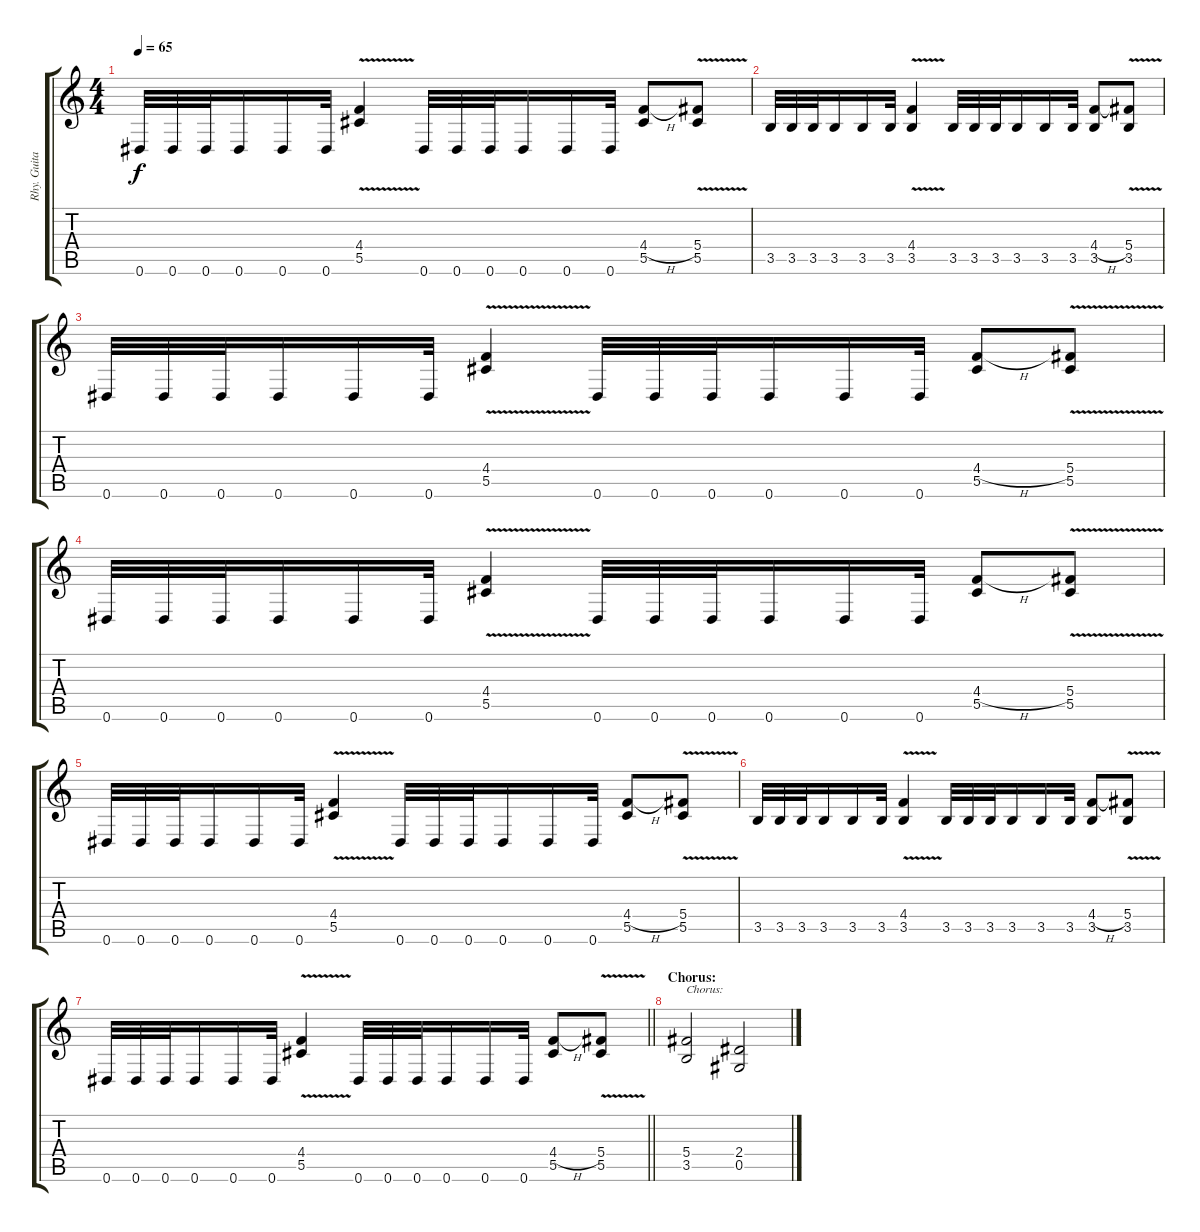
\track ("Rhy. Guitar 2" "Rhy. Guita") {instrument distortionguitar}
\staff {score tabs}
\tuning (Eb4 Bb3 Gb3 Db3 Ab2 Eb2) {hide}
\ts (4 4)
\tempo 65
\clef g2
\ks c
0.6.32{dy f} 0.6.32 0.6.32 0.6.16 0.6.16 0.6.32 (4.4{v} 5.5).4 0.6.32 0.6.32 0.6.32 0.6.16 0.6.16 0.6.32 (4.4{h} 5.5).8 (5.4{v} 5.5).8 |
3.5.32 3.5.32 3.5.32 3.5.16 3.5.16 3.5.32 (4.4{v} 3.5).4 3.5.32 3.5.32 3.5.32 3.5.16 3.5.16 3.5.32 (4.4{h} 3.5).8 (5.4{v} 3.5).8 |
0.6.32 0.6.32 0.6.32 0.6.16 0.6.16 0.6.32 (4.4{v} 5.5).4 0.6.32 0.6.32 0.6.32 0.6.16 0.6.16 0.6.32 (4.4{h} 5.5).8 (5.4{v} 5.5).8 |
0.6.32 0.6.32 0.6.32 0.6.16 0.6.16 0.6.32 (4.4{v} 5.5).4 0.6.32 0.6.32 0.6.32 0.6.16 0.6.16 0.6.32 (4.4{h} 5.5).8 (5.4{v} 5.5).8 |
0.6.32 0.6.32 0.6.32 0.6.16 0.6.16 0.6.32 (4.4{v} 5.5).4 0.6.32 0.6.32 0.6.32 0.6.16 0.6.16 0.6.32 (4.4{h} 5.5).8 (5.4{v} 5.5).8 |
3.5.32 3.5.32 3.5.32 3.5.16 3.5.16 3.5.32 (4.4{v} 3.5).4 3.5.32 3.5.32 3.5.32 3.5.16 3.5.16 3.5.32 (4.4{h} 3.5).8 (5.4{v} 3.5).8 |
\barLineRight lightlight
0.6.32 0.6.32 0.6.32 0.6.16 0.6.16 0.6.32 (4.4{v} 5.5).4 0.6.32 0.6.32 0.6.32 0.6.16 0.6.16 0.6.32 (4.4{h} 5.5).8 (5.4{v} 5.5).8 |
\section ("" "Chorus:")
(5.4 3.5).2{txt "Chorus:"} (2.4 0.5).2
